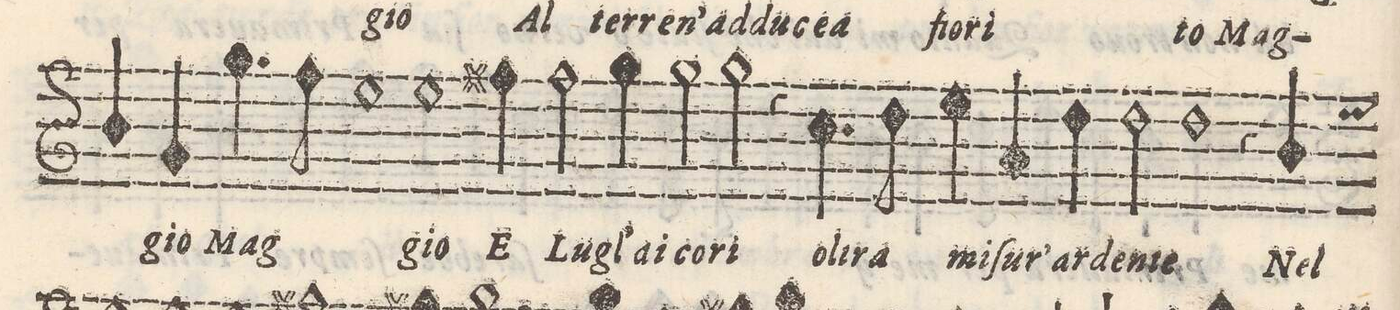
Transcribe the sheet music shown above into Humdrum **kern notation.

**kern	**text
*I"QUINTO	*
*clefG2	*
*k[]	*
*met(C)	*
*M2/1	*
4b/	.
4g/	-gio
4.gg\	Mag-
8ff\	.
1ee	.
=16-	=16-
1ee	-gio
4ff#X\	E
2ff#\	Lug-
4gg\	-l`ai
=17-	=17-
2gg\	co-
2gg\	-ri
4r	.
4.cc\	ol-
8dd\	-tra
4ee\	mi-
=18-	=18-
4a/	-ſur-
4dd\	-`ar-
2dd\	-den-
1dd	-te
=19-	=19-
4r	.
4b/	Nel
*-	*-
